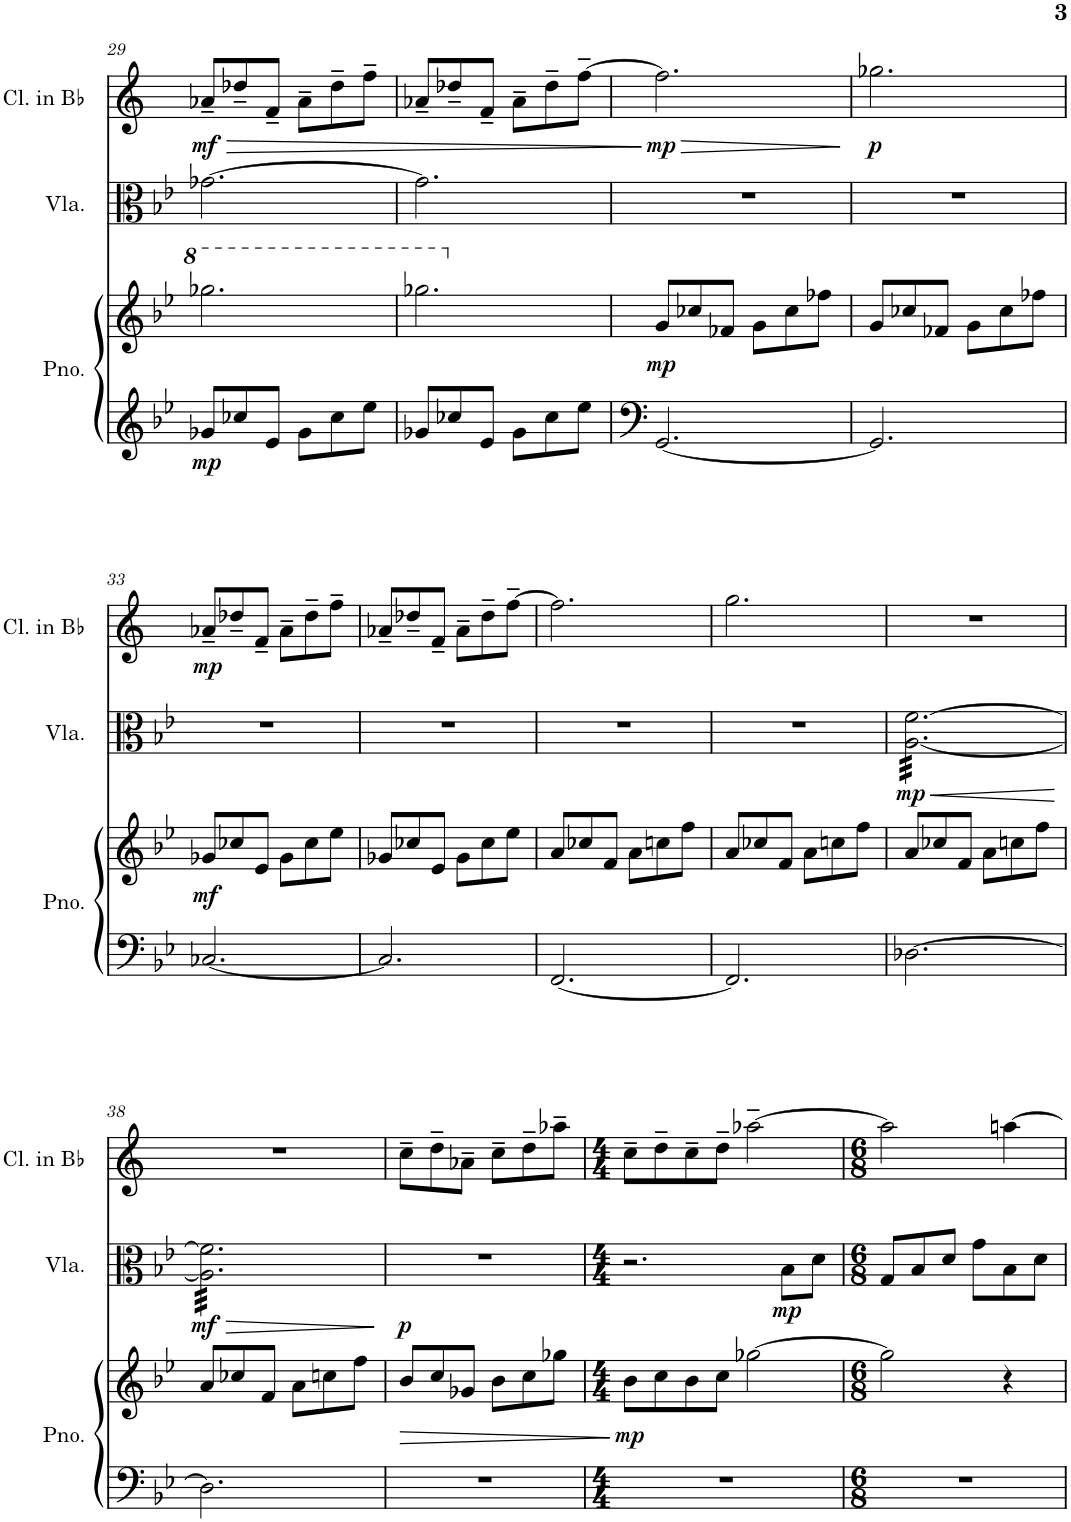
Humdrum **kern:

**kern	**kern	**dynam	**kern	**dynam	**kern	**dynam
*part3	*part3	*part3	*part2	*part2	*part1	*part1
*staff4	*staff3	*staff3/4	*staff2	*staff2	*staff1	*staff1
*I"Piano	*	*	*I"Viola	*	*I"Clarinet in Bb	*
*I'Pno.	*	*	*I'Vla.	*	*I'Cl. in Bb	*
!!LO:PB:g=z
*clefF4	*clefG2	*	*clefC3	*	*clefG2	*
*	*	*	*	*	*Trd1c2	*
*k[b-e-]	*k[b-e-]	*	*k[b-e-]	*	*k[]	*
*M6/8	*M6/8	*	*M6/8	*	*M6/8	*
=29	=29	=29	=29	=29	=29	=29
!	!	!LO:DY:b=2	!	!	!	!LO:HP:b
!	!	!	!	!	!	!LO:DY:n=1:b
8g-X/L	2.ggg-X\	mp	[2.g-X\	.	8a-X~/L	> mf
8cc-X/	.	.	.	.	8dd-X~/	.
8e-/J	.	.	.	.	8f~/J	.
8g-\L	.	.	.	.	8a-~\L	.
8cc-\	.	.	.	.	8dd-~\	.
8ee-\J	.	.	.	.	8ff~\J	.
=30	=30	=30	=30	=30	=30	=30
8g-X/L	2.ggg-X\	.	2.g-\]	.	8a-X~/L	.
8cc-X/	.	.	.	.	8dd-X~/	.
8e-/J	.	.	.	.	8f~/J	.
8g-\L	.	.	.	.	8a-~\L	.
8cc-\	.	.	.	.	8dd-~\	.
8ee-\J	.	.	.	.	[8ff~\J	.
.	.	.	.	.	.	]
=31	=31	=31	=31	=31	=31	=31
!	!	!LO:DY:b	!	!	!	!LO:HP:b
!	!	!	!	!	!	!LO:DY:n=1:b
[2.GG/	8g/L	mp	2.r	.	2.ff\]	> mp
.	8cc-X/	.	.	.	.	.
.	8f-X/J	.	.	.	.	.
.	8g\L	.	.	.	.	.
.	8cc-\	.	.	.	.	.
.	8ff-X\J	.	.	.	.	.
.	.	.	.	.	.	]
=32	=32	=32	=32	=32	=32	=32
!	!	!	!	!	!	!LO:DY:b
2.GG/]	8g/L	.	2.r	.	2.gg-X\	p
.	8cc-X/	.	.	.	.	.
.	8f-X/J	.	.	.	.	.
.	8g\L	.	.	.	.	.
.	8cc-\	.	.	.	.	.
.	8ff-X\J	.	.	.	.	.
!!LO:LB:g=z
=33	=33	=33	=33	=33	=33	=33
!	!	!LO:DY:b	!	!	!	!LO:DY:b
[2.C-X/	8g-X/L	mf	2.r	.	8a-X~/L	mp
.	8cc-X/	.	.	.	8dd-X~/	.
.	8e-/J	.	.	.	8f~/J	.
.	8g-\L	.	.	.	8a-~\L	.
.	8cc-\	.	.	.	8dd-~\	.
.	8ee-\J	.	.	.	8ff~\J	.
=34	=34	=34	=34	=34	=34	=34
2.C-/]	8g-X/L	.	2.r	.	8a-X~/L	.
.	8cc-X/	.	.	.	8dd-X~/	.
.	8e-/J	.	.	.	8f~/J	.
.	8g-\L	.	.	.	8a-~\L	.
.	8cc-\	.	.	.	8dd-~\	.
.	8ee-\J	.	.	.	[8ff~\J	.
=35	=35	=35	=35	=35	=35	=35
[2.FF/	8a/L	.	2.r	.	2.ff\]	.
.	8cc-X/	.	.	.	.	.
.	8f/J	.	.	.	.	.
.	8a\L	.	.	.	.	.
.	8ccn\	.	.	.	.	.
.	8ff\J	.	.	.	.	.
=36	=36	=36	=36	=36	=36	=36
2.FF/]	8a/L	.	2.r	.	2.gg\	.
.	8cc-X/	.	.	.	.	.
.	8f/J	.	.	.	.	.
.	8a\L	.	.	.	.	.
.	8ccn\	.	.	.	.	.
.	8ff\J	.	.	.	.	.
=37	=37	=37	=37	=37	=37	=37
!	!	!	!	!LO:HP:b	!	!
!	!	!	!	!LO:DY:n=1:b	!	!
*	*	*	*tremolo	*	*	*
[2.D-X\	8a/L	.	[32A\ [32f\LLL	< mp	2.r	.
.	.	.	32A\ 32f\	.	.	.
.	.	.	32A\ 32f\	.	.	.
.	.	.	32A\ 32f\	.	.	.
.	8cc-X/	.	32A\ 32f\	.	.	.
.	.	.	32A\ 32f\	.	.	.
.	.	.	32A\ 32f\	.	.	.
.	.	.	32A\ 32f\	.	.	.
.	8f/J	.	32A\ 32f\	.	.	.
.	.	.	32A\ 32f\	.	.	.
.	.	.	32A\ 32f\	.	.	.
.	.	.	32A\ 32f\	.	.	.
.	8a\L	.	32A\ 32f\	.	.	.
.	.	.	32A\ 32f\	.	.	.
.	.	.	32A\ 32f\	.	.	.
.	.	.	32A\ 32f\	.	.	.
.	8ccn\	.	32A\ 32f\	.	.	.
.	.	.	32A\ 32f\	.	.	.
.	.	.	32A\ 32f\	.	.	.
.	.	.	32A\ 32f\	.	.	.
.	8ff\J	.	32A\ 32f\	.	.	.
.	.	.	32A\ 32f\	.	.	.
.	.	.	32A\ 32f\	.	.	.
.	.	.	32A\ 32f\JJJ	.	.	.
.	.	.	.	[	.	.
!!LO:LB:g=z
=38	=38	=38	=38	=38	=38	=38
!	!	!	!	!LO:HP:b	!	!
!	!	!	!	!LO:DY:n=1:b	!	!
2.D-\]	8a/L	.	32A\] 32f\]LLL	> mf	2.r	.
.	.	.	32A\ 32f\	.	.	.
.	.	.	32A\ 32f\	.	.	.
.	.	.	32A\ 32f\	.	.	.
.	8cc-X/	.	32A\ 32f\	.	.	.
.	.	.	32A\ 32f\	.	.	.
.	.	.	32A\ 32f\	.	.	.
.	.	.	32A\ 32f\	.	.	.
.	8f/J	.	32A\ 32f\	.	.	.
.	.	.	32A\ 32f\	.	.	.
.	.	.	32A\ 32f\	.	.	.
.	.	.	32A\ 32f\	.	.	.
.	8a\L	.	32A\ 32f\	.	.	.
.	.	.	32A\ 32f\	.	.	.
.	.	.	32A\ 32f\	.	.	.
.	.	.	32A\ 32f\	.	.	.
.	8ccn\	.	32A\ 32f\	.	.	.
.	.	.	32A\ 32f\	.	.	.
.	.	.	32A\ 32f\	.	.	.
.	.	.	32A\ 32f\	.	.	.
.	8ff\J	.	32A\ 32f\	.	.	.
.	.	.	32A\ 32f\	.	.	.
.	.	.	32A\ 32f\	.	.	.
.	.	.	32A\ 32f\JJJ	.	.	.
*	*	*	*Xtremolo	*	*	*
.	.	.	.	]	.	.
=39	=39	=39	=39	=39	=39	=39
!	!	!LO:HP:b	!	!LO:DY:b	!	!
2.r	8b-/L	>	2.r	p	8cc~\L	.
.	8cc/	.	.	.	8dd~\	.
.	8g-X/J	.	.	.	8a-X~\J	.
.	8b-\L	.	.	.	8cc~\L	.
.	8cc\	.	.	.	8dd~\	.
.	8gg-X\J	.	.	.	8aa-X~\J	.
.	.	]	.	.	.	.
=40	=40	=40	=40	=40	=40	=40
*M4/4	*M4/4	*	*M4/4	*	*M4/4	*
!	!	!LO:DY:b	!	!	!	!
1r	8b-\L	mp	2.r	.	8cc~\L	.
.	8cc\	.	.	.	8dd~\	.
.	8b-\	.	.	.	8cc~\	.
.	8cc\J	.	.	.	8dd~\J	.
.	[2gg-X\	.	.	.	[2aa-X~\	.
!	!	!	!	!LO:DY:b	!	!
.	.	.	8B-\L	mp	.	.
.	.	.	8d\J	.	.	.
=41	=41	=41	=41	=41	=41	=41
*M6/8	*M6/8	*	*M6/8	*	*M6/8	*
2.r	2gg-\]	.	8G/L	.	2aa-\]	.
.	.	.	8B-/	.	.	.
.	.	.	8d/J	.	.	.
.	.	.	8g\L	.	.	.
.	4r	.	8B-\	.	[4aan\	.
.	.	.	8d\J	.	.	.
=	=	=	=	=	=	=
*-	*-	*-	*-	*-	*-	*-
